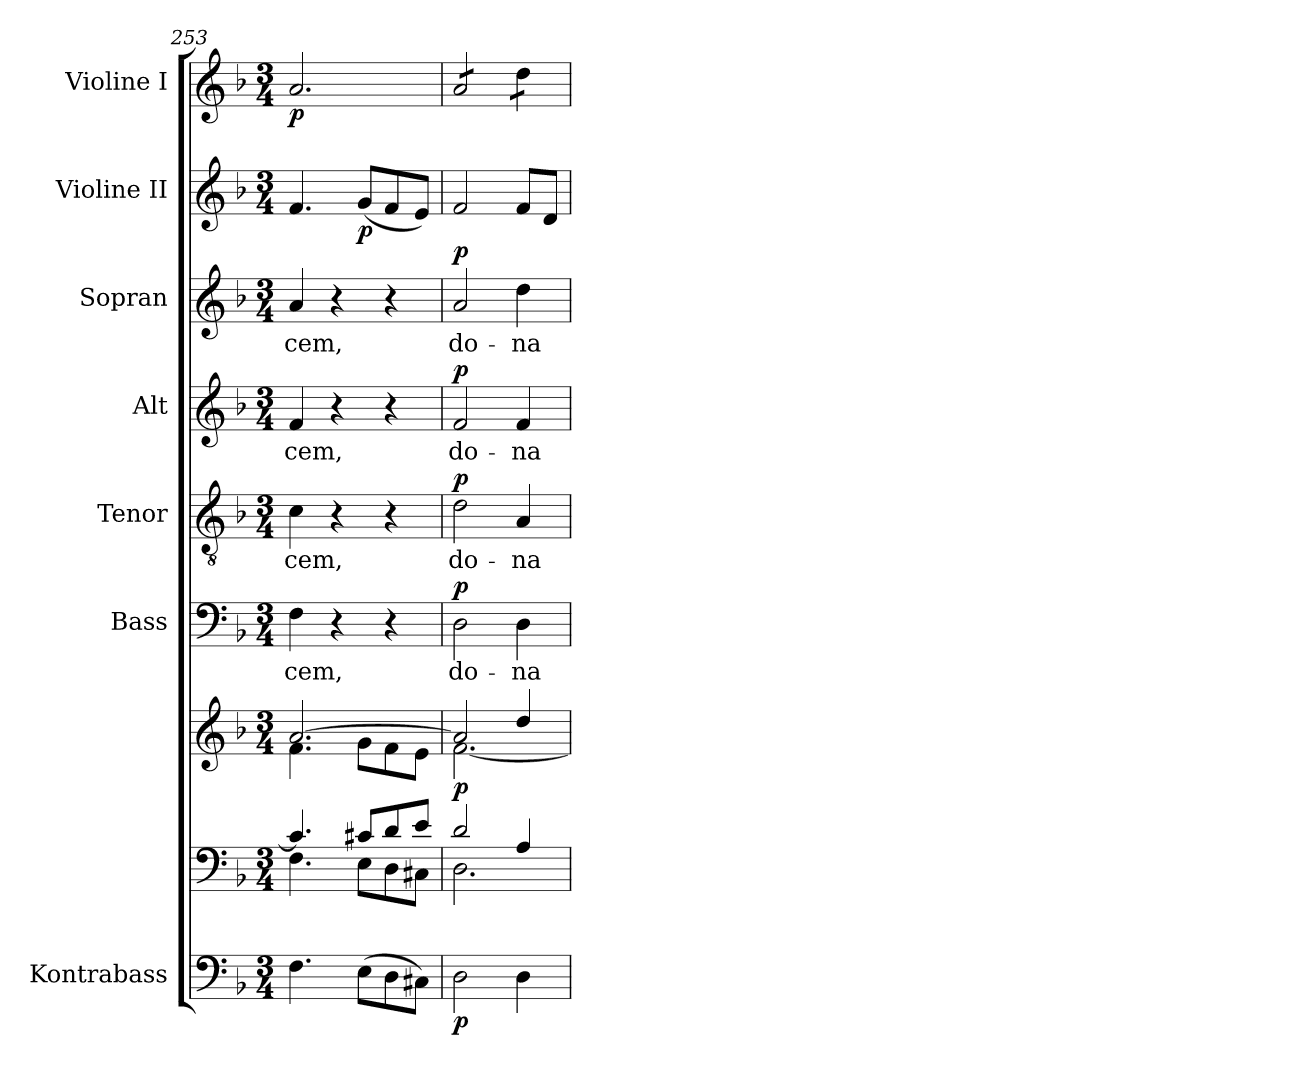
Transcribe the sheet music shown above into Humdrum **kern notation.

**kern	**dynam	**kern	**kern	**dynam	**kern	**text	**dynam	**kern	**text	**dynam	**kern	**text	**dynam	**kern	**text	**dynam	**kern	**dynam	**kern	**dynam
*part8	*part8	*part7	*part7	*part7	*part6	*part6	*part6	*part5	*part5	*part5	*part4	*part4	*part4	*part3	*part3	*part3	*part2	*part2	*part1	*part1
*staff9	*staff9	*staff8	*staff7	*staff7/8	*staff6	*staff6	*staff6	*staff5	*staff5	*staff5	*staff4	*staff4	*staff4	*staff3	*staff3	*staff3	*staff2	*staff2	*staff1	*staff1
*I"Kontrabass	*	*	*	*	*I"Bass	*	*	*I"Tenor	*	*	*I"Alt	*	*	*I"Sopran	*	*	*I"Violine II	*	*I"Violine I	*
*I'Kb.	*	*	*	*	*I'B.	*	*	*I'T.	*	*	*I'A.	*	*	*I'S.	*	*	*I'Vl. II	*	*I'Vl. I	*
*clefF4	*	*clefF4	*clefG2	*	*clefF4	*	*	*clefGv2	*	*	*clefG2	*	*	*clefG2	*	*	*clefG2	*	*clefG2	*
*ITrd7c12	*	*	*	*	*	*	*	*	*	*	*	*	*	*	*	*	*	*	*	*
*k[b-]	*	*k[b-]	*k[b-]	*	*k[b-]	*	*	*k[b-]	*	*	*k[b-]	*	*	*k[b-]	*	*	*k[b-]	*	*k[b-]	*
*F:	*	*F:	*F:	*	*F:	*	*	*F:	*	*	*F:	*	*	*F:	*	*	*F:	*	*F:	*
*M3/4	*	*M3/4	*M3/4	*	*M3/4	*	*	*M3/4	*	*	*M3/4	*	*	*M3/4	*	*	*M3/4	*	*M3/4	*
=253	=253	=253	=253	=253	=253	=253	=253	=253	=253	=253	=253	=253	=253	=253	=253	=253	=253	=253	=253	=253
*	*	*^	*^	*	*	*	*	*	*	*	*	*	*	*	*	*	*	*	*	*
!	!	!	!	!	!	!	!	!LO:LY:b	!	!	!LO:LY:b	!	!	!LO:LY:b	!	!	!LO:LY:b	!	!	!	!	!LO:DY:b
4.FF\	.	4.c/]	4.F\	[>2.a/	4.f\	.	4F\	-cem,	.	4c\	-cem,	.	4f/	-cem,	.	4a/	-cem,	.	4.f/	.	2.a/	p
.	.	.	.	.	.	.	4r	.	.	4r	.	.	4r	.	.	4r	.	.	.	.	.	.
!	!	!	!	!	!	!	!	!	!	!	!	!	!	!	!	!	!	!	!	!LO:DY:b	!	!
(>8EE\L	.	8c#X/L	8E\L	.	8g\L	.	.	.	.	.	.	.	.	.	.	.	.	.	(<8g/L	p	.	.
8DD\	.	8d/	8D\	.	8f\	.	4r	.	.	4r	.	.	4r	.	.	4r	.	.	8f/	.	.	.
8CC#X\J)	.	8e/J	8C#X\J	.	8e\J	.	.	.	.	.	.	.	.	.	.	.	.	.	8e/J)	.	.	.
=254	=254	=254	=254	=254	=254	=254	=254	=254	=254	=254	=254	=254	=254	=254	=254	=254	=254	=254	=254	=254	=254	=254
!	!LO:DY:b	!	!	!	!	!LO:DY:b	!	!LO:LY:b	!LO:DY:a	!	!LO:LY:b	!LO:DY:a	!	!LO:LY:b	!LO:DY:a	!	!LO:LY:b	!LO:DY:a	!	!	!	!
*	*	*	*	*	*	*	*	*	*	*	*	*	*	*	*	*	*	*	*	*	*tremolo	*
2DD\	p	2d/	2.D\	2a/]	[<2.f\	p	2D\	do-	p	2d\	do-	p	2f/	do-	p	2a/	do-	p	2f/	.	8a/L	.
.	.	.	.	.	.	.	.	.	.	.	.	.	.	.	.	.	.	.	.	.	8a/	.
.	.	.	.	.	.	.	.	.	.	.	.	.	.	.	.	.	.	.	.	.	8a/	.
.	.	.	.	.	.	.	.	.	.	.	.	.	.	.	.	.	.	.	.	.	8a/J	.
!	!	!	!	!	!	!	!	!LO:LY:b	!	!	!LO:LY:b	!	!	!LO:LY:b	!	!	!LO:LY:b	!	!	!	!	!
4DD\	.	4A/	.	4dd/	.	.	4D\	-na	.	4A/	-na	.	4f/	-na	.	4dd\	-na	.	8f/L	.	8dd\L	.
.	.	.	.	.	.	.	.	.	.	.	.	.	.	.	.	.	.	.	8d/J	.	8dd\J	.
*	*	*	*	*	*	*	*	*	*	*	*	*	*	*	*	*	*	*	*	*	*Xtremolo	*
*	*	*v	*v	*	*	*	*	*	*	*	*	*	*	*	*	*	*	*	*	*	*	*
*	*	*	*v	*v	*	*	*	*	*	*	*	*	*	*	*	*	*	*	*	*	*
=	=	=	=	=	=	=	=	=	=	=	=	=	=	=	=	=	=	=	=	=
*-	*-	*-	*-	*-	*-	*-	*-	*-	*-	*-	*-	*-	*-	*-	*-	*-	*-	*-	*-	*-
